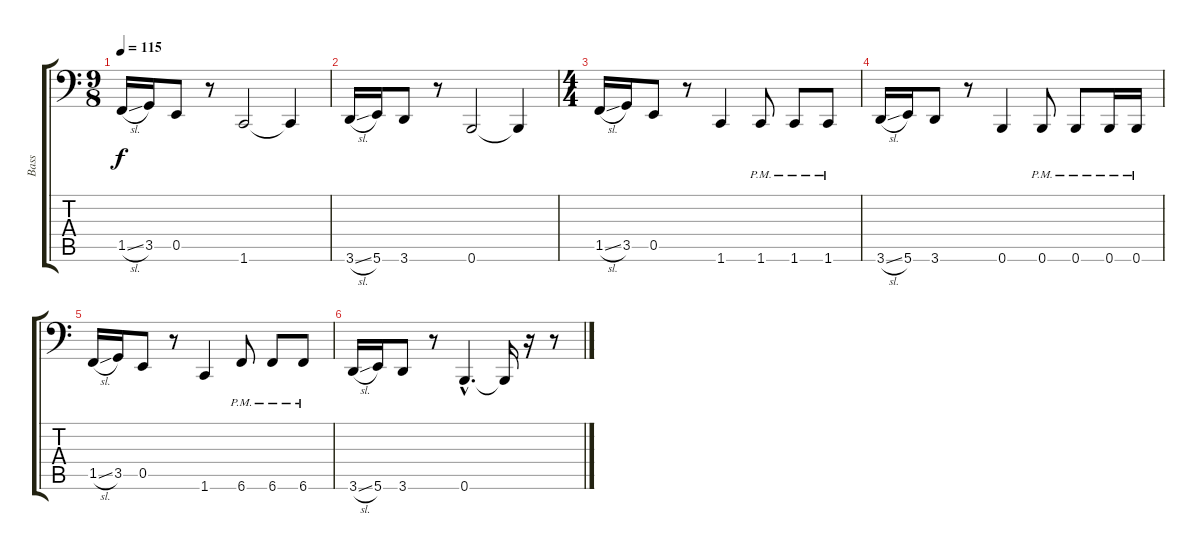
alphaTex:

\track ("Bass" "Bass") {instrument electricbassfinger}
\staff {score tabs}
\tuning (C3 G2 D2 A1 E1 B0) {hide}
\ts (9 8)
\tempo 115
\clef f4
\ks c
1.5{sl}.16{dy f} 3.5.16 0.5.8 r.8 1.6.2 1.6{t}.4 |
3.6{sl}.16 5.6.16 3.6.8 r.8 0.6.2 0.6{t}.4 |
\ts (4 4)
1.5{sl}.16 3.5.16 0.5.8 r.8 1.6.4 1.6{pm}.8 1.6{pm}.8 1.6{pm}.8 |
3.6{sl}.16 5.6.16 3.6.8 r.8 0.6.4 0.6{pm}.8 0.6{pm}.8 0.6{pm}.16 0.6{pm}.16 |
1.5{sl}.16 3.5.16 0.5.8 r.8 1.6.4 6.6{pm}.8 6.6{pm}.8 6.6{pm}.8 |
3.6{sl}.16 5.6.16 3.6.8 r.8 0.6{hac}.4{d} 0.6{t}.16 r.16 r.8
